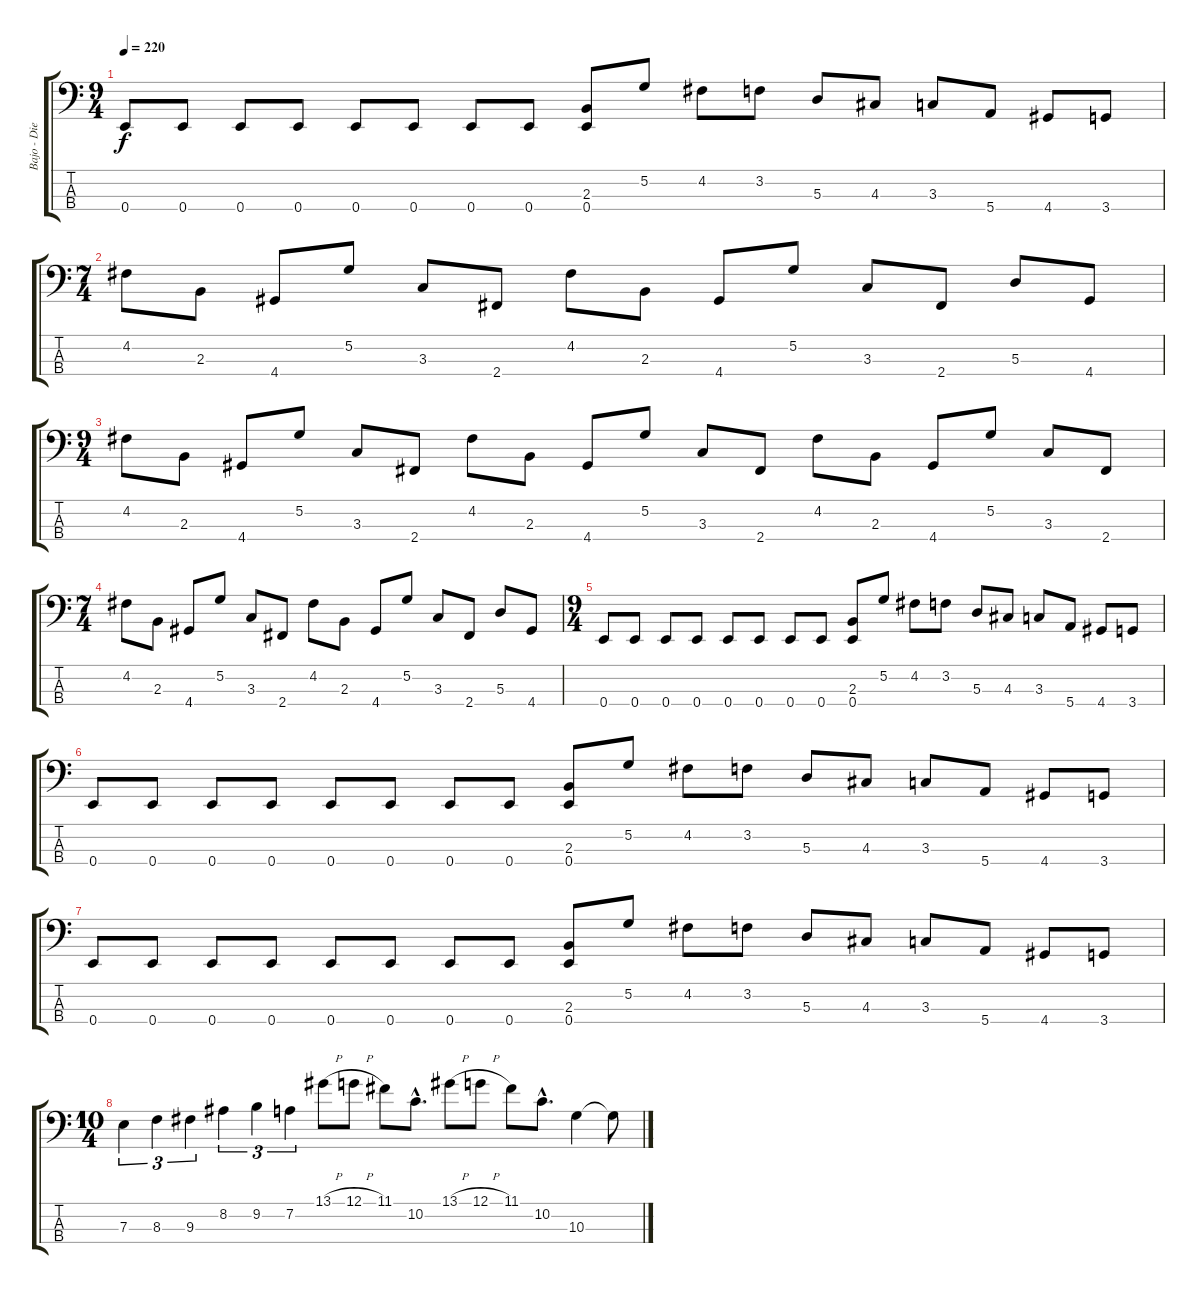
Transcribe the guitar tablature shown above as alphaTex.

\track ("Bajo - Diego" "Bajo - Die") {instrument electricbassfinger}
\staff {score tabs}
\tuning (G2 D2 A1 E1) {hide}
\ts (9 4)
\tempo 220
\clef f4
\ks c
0.4.8{dy f} 0.4.8 0.4.8 0.4.8 0.4.8 0.4.8 0.4.8 0.4.8 (2.3 0.4).8 5.2.8 4.2.8 3.2.8 5.3.8 4.3.8 3.3.8 5.4.8 4.4.8 3.4.8 |
\ts (7 4)
4.2.8 2.3.8 4.4.8 5.2.8 3.3.8 2.4.8 4.2.8 2.3.8 4.4.8 5.2.8 3.3.8 2.4.8 5.3.8 4.4.8 |
\ts (9 4)
4.2.8 2.3.8 4.4.8 5.2.8 3.3.8 2.4.8 4.2.8 2.3.8 4.4.8 5.2.8 3.3.8 2.4.8 4.2.8 2.3.8 4.4.8 5.2.8 3.3.8 2.4.8 |
\ts (7 4)
4.2.8 2.3.8 4.4.8 5.2.8 3.3.8 2.4.8 4.2.8 2.3.8 4.4.8 5.2.8 3.3.8 2.4.8 5.3.8 4.4.8 |
\ts (9 4)
0.4.8 0.4.8 0.4.8 0.4.8 0.4.8 0.4.8 0.4.8 0.4.8 (2.3 0.4).8 5.2.8 4.2.8 3.2.8 5.3.8 4.3.8 3.3.8 5.4.8 4.4.8 3.4.8 |
0.4.8 0.4.8 0.4.8 0.4.8 0.4.8 0.4.8 0.4.8 0.4.8 (2.3 0.4).8 5.2.8 4.2.8 3.2.8 5.3.8 4.3.8 3.3.8 5.4.8 4.4.8 3.4.8 |
0.4.8 0.4.8 0.4.8 0.4.8 0.4.8 0.4.8 0.4.8 0.4.8 (2.3 0.4).8 5.2.8 4.2.8 3.2.8 5.3.8 4.3.8 3.3.8 5.4.8 4.4.8 3.4.8 |
\ts (10 4)
7.3.4{tu (3 2)} 8.3.4{tu (3 2)} 9.3.4{tu (3 2)} 8.2.4{tu (3 2)} 9.2.4{tu (3 2)} 7.2.4{tu (3 2)} 13.1{h}.8 12.1{h}.8 11.1.8 10.2{hac}.8{d} 13.1{h}.8 12.1{h}.8 11.1.8 10.2{hac}.8{d} 10.3.4 10.3{t}.8
